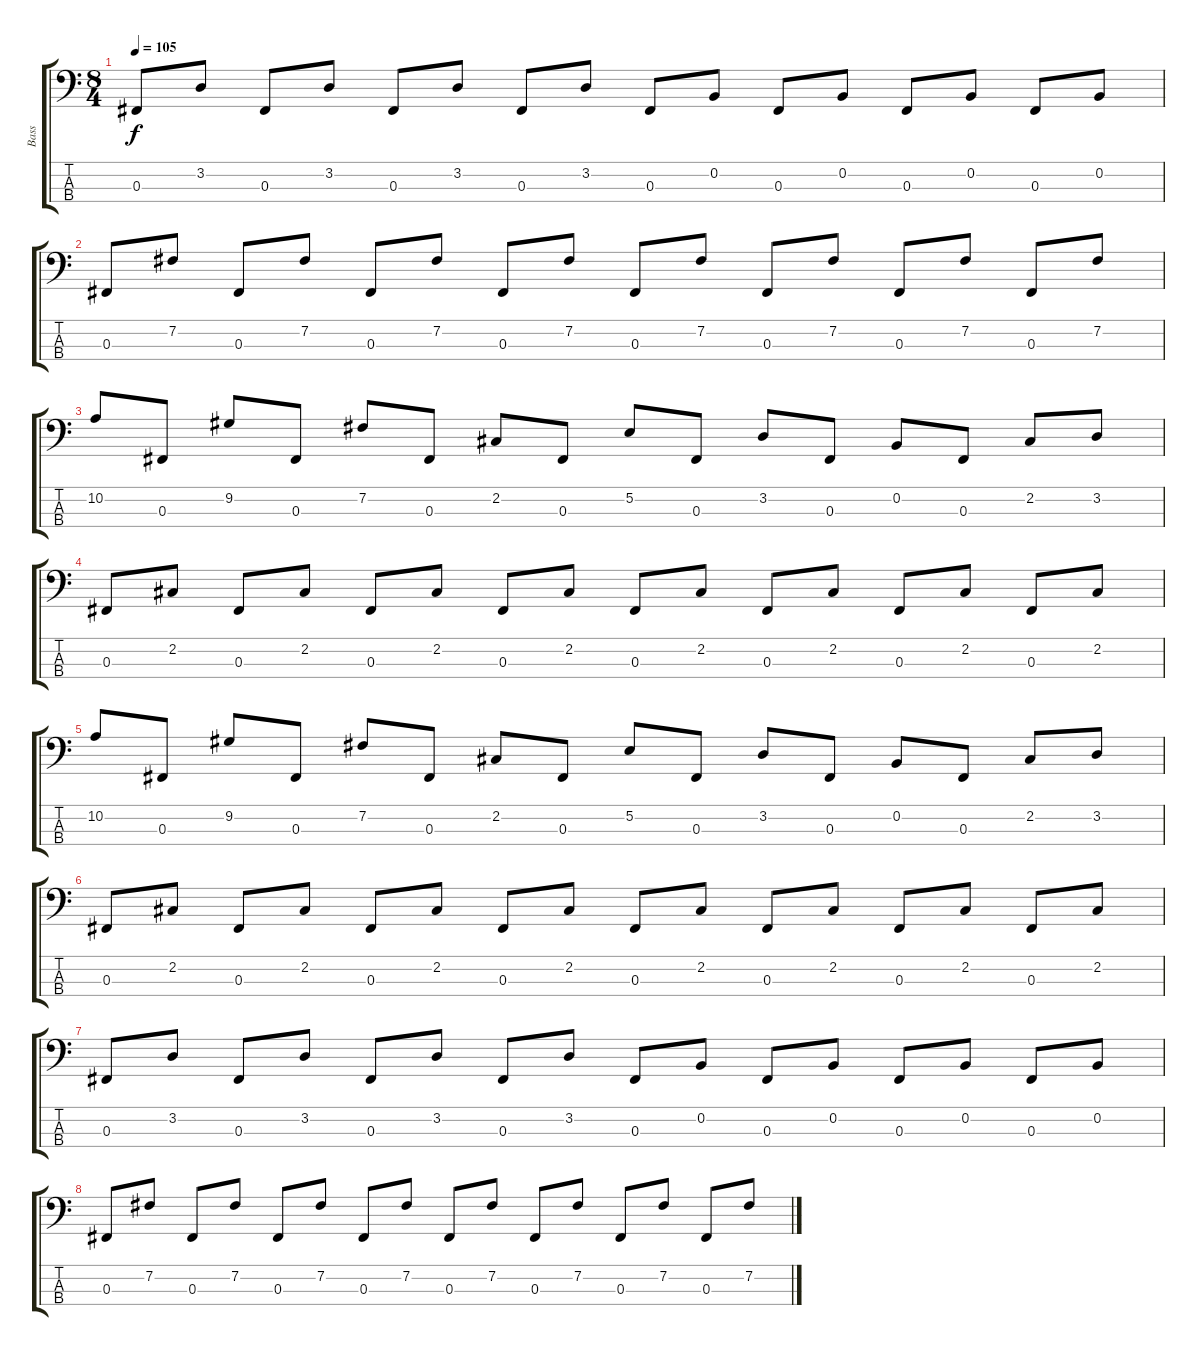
\track ("Bass" "Bass") {instrument electricbasspick}
\staff {score tabs}
\tuning (E2 B1 Gb1 Db1) {hide}
\ts (8 4)
\tempo 105
\clef f4
\ks c
0.3.8{dy f} 3.2.8 0.3.8 3.2.8 0.3.8 3.2.8 0.3.8 3.2.8 0.3.8 0.2.8 0.3.8 0.2.8 0.3.8 0.2.8 0.3.8 0.2.8 |
0.3.8 7.2.8 0.3.8 7.2.8 0.3.8 7.2.8 0.3.8 7.2.8 0.3.8 7.2.8 0.3.8 7.2.8 0.3.8 7.2.8 0.3.8 7.2.8 |
10.2.8 0.3.8 9.2.8 0.3.8 7.2.8 0.3.8 2.2.8 0.3.8 5.2.8 0.3.8 3.2.8 0.3.8 0.2.8 0.3.8 2.2.8 3.2.8 |
0.3.8 2.2.8 0.3.8 2.2.8 0.3.8 2.2.8 0.3.8 2.2.8 0.3.8 2.2.8 0.3.8 2.2.8 0.3.8 2.2.8 0.3.8 2.2.8 |
10.2.8 0.3.8 9.2.8 0.3.8 7.2.8 0.3.8 2.2.8 0.3.8 5.2.8 0.3.8 3.2.8 0.3.8 0.2.8 0.3.8 2.2.8 3.2.8 |
0.3.8 2.2.8 0.3.8 2.2.8 0.3.8 2.2.8 0.3.8 2.2.8 0.3.8 2.2.8 0.3.8 2.2.8 0.3.8 2.2.8 0.3.8 2.2.8 |
0.3.8 3.2.8 0.3.8 3.2.8 0.3.8 3.2.8 0.3.8 3.2.8 0.3.8 0.2.8 0.3.8 0.2.8 0.3.8 0.2.8 0.3.8 0.2.8 |
0.3.8 7.2.8 0.3.8 7.2.8 0.3.8 7.2.8 0.3.8 7.2.8 0.3.8 7.2.8 0.3.8 7.2.8 0.3.8 7.2.8 0.3.8 7.2.8
